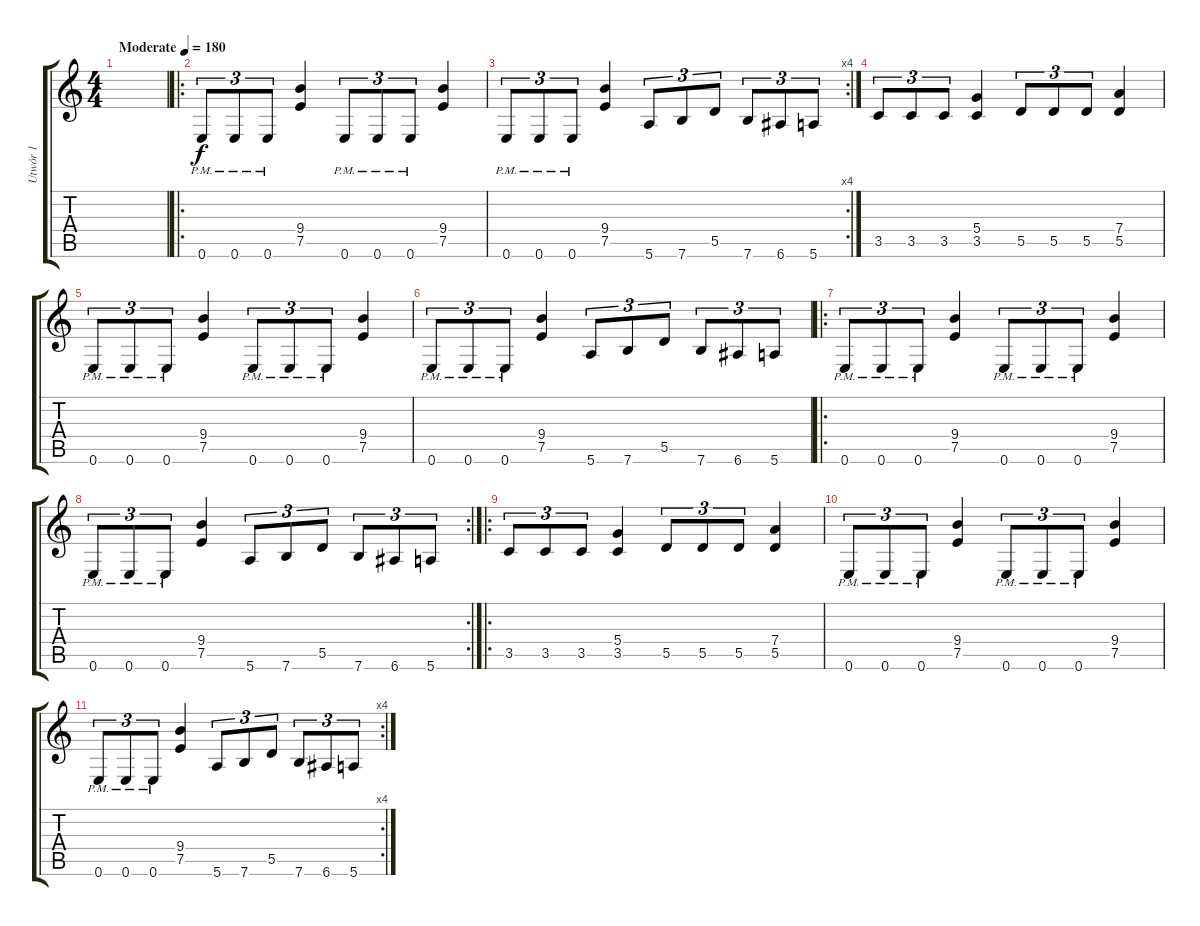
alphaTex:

\track ("Utwór 1" "Utwór 1") {instrument distortionguitar}
\staff {score tabs}
\tuning (E4 B3 G3 D3 A2 E2) {hide}
\ts (4 4)
\tempo (180 "Moderate")
\clef g2
\ks c
|
\ro
0.6{pm}.8{tu (3 2)} 0.6{pm}.8{tu (3 2)} 0.6{pm}.8{tu (3 2)} (9.4 7.5).4 0.6{pm}.8{tu (3 2)} 0.6{pm}.8{tu (3 2)} 0.6{pm}.8{tu (3 2)} (9.4 7.5).4 |
\rc 4
0.6{pm}.8{tu (3 2)} 0.6{pm}.8{tu (3 2)} 0.6{pm}.8{tu (3 2)} (9.4 7.5).4 5.6.8{tu (3 2)} 7.6.8{tu (3 2)} 5.5.8{tu (3 2)} 7.6.8{tu (3 2)} 6.6.8{tu (3 2)} 5.6.8{tu (3 2)} |
3.5.8{tu (3 2)} 3.5.8{tu (3 2)} 3.5.8{tu (3 2)} (5.4 3.5).4 5.5.8{tu (3 2)} 5.5.8{tu (3 2)} 5.5.8{tu (3 2)} (7.4 5.5).4 |
0.6{pm}.8{tu (3 2)} 0.6{pm}.8{tu (3 2)} 0.6{pm}.8{tu (3 2)} (9.4 7.5).4 0.6{pm}.8{tu (3 2)} 0.6{pm}.8{tu (3 2)} 0.6{pm}.8{tu (3 2)} (9.4 7.5).4 |
0.6{pm}.8{tu (3 2)} 0.6{pm}.8{tu (3 2)} 0.6{pm}.8{tu (3 2)} (9.4 7.5).4 5.6.8{tu (3 2)} 7.6.8{tu (3 2)} 5.5.8{tu (3 2)} 7.6.8{tu (3 2)} 6.6.8{tu (3 2)} 5.6.8{tu (3 2)} |
\ro
0.6{pm}.8{tu (3 2)} 0.6{pm}.8{tu (3 2)} 0.6{pm}.8{tu (3 2)} (9.4 7.5).4 0.6{pm}.8{tu (3 2)} 0.6{pm}.8{tu (3 2)} 0.6{pm}.8{tu (3 2)} (9.4 7.5).4 |
\rc 2
0.6{pm}.8{tu (3 2)} 0.6{pm}.8{tu (3 2)} 0.6{pm}.8{tu (3 2)} (9.4 7.5).4 5.6.8{tu (3 2)} 7.6.8{tu (3 2)} 5.5.8{tu (3 2)} 7.6.8{tu (3 2)} 6.6.8{tu (3 2)} 5.6.8{tu (3 2)} |
\ro
3.5.8{tu (3 2)} 3.5.8{tu (3 2)} 3.5.8{tu (3 2)} (5.4 3.5).4 5.5.8{tu (3 2)} 5.5.8{tu (3 2)} 5.5.8{tu (3 2)} (7.4 5.5).4 |
0.6{pm}.8{tu (3 2)} 0.6{pm}.8{tu (3 2)} 0.6{pm}.8{tu (3 2)} (9.4 7.5).4 0.6{pm}.8{tu (3 2)} 0.6{pm}.8{tu (3 2)} 0.6{pm}.8{tu (3 2)} (9.4 7.5).4 |
\rc 4
0.6{pm}.8{tu (3 2)} 0.6{pm}.8{tu (3 2)} 0.6{pm}.8{tu (3 2)} (9.4 7.5).4 5.6.8{tu (3 2)} 7.6.8{tu (3 2)} 5.5.8{tu (3 2)} 7.6.8{tu (3 2)} 6.6.8{tu (3 2)} 5.6.8{tu (3 2)}
